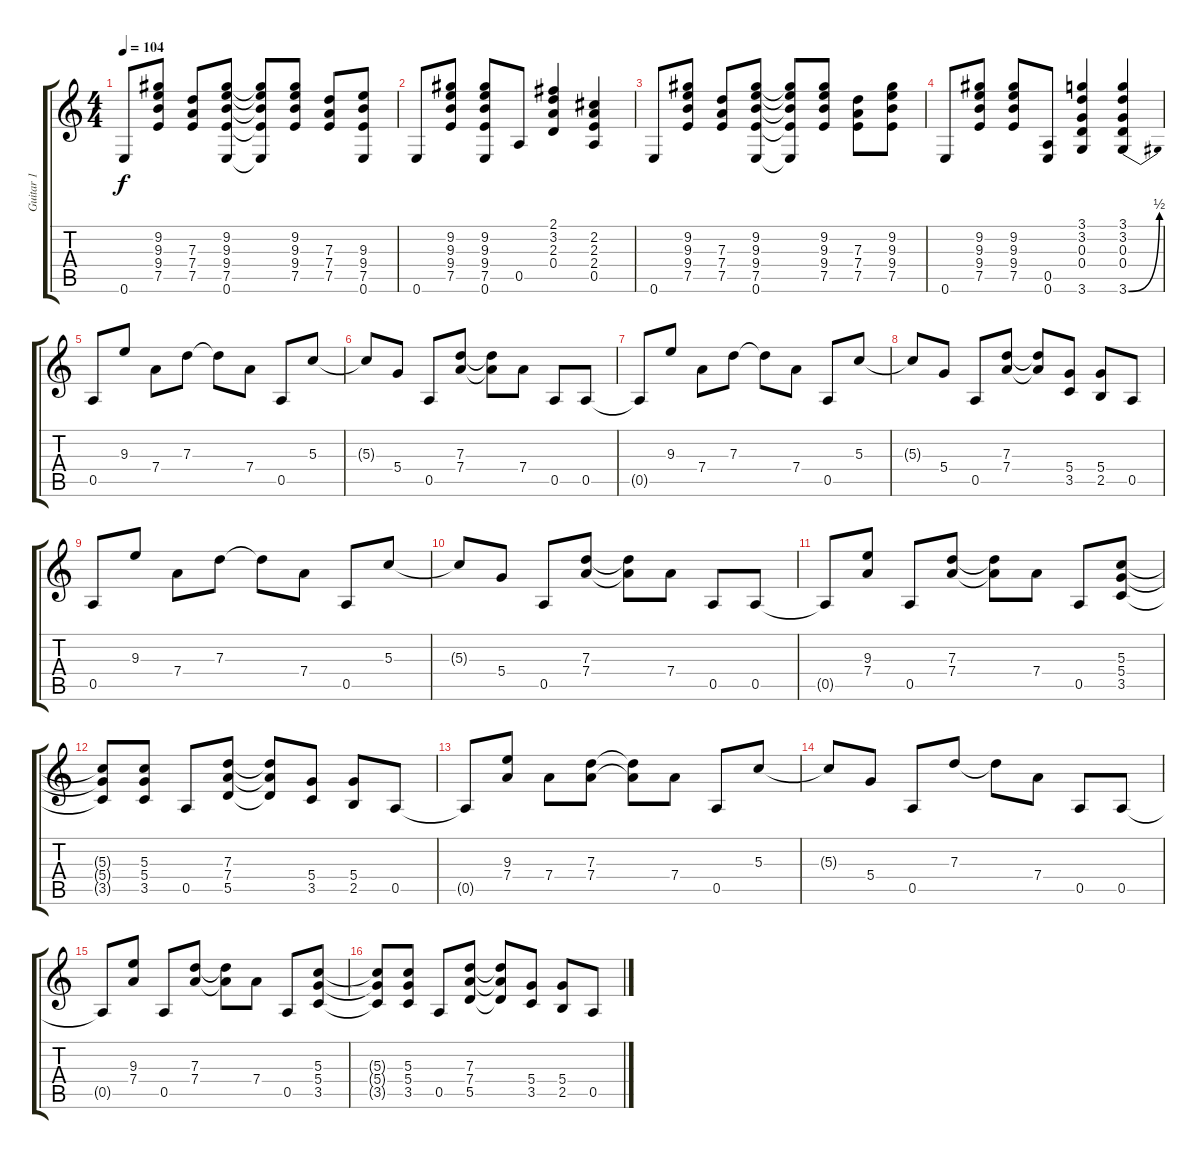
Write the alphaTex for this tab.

\track ("Guitar 1" "Guitar 1") {instrument distortionguitar}
\staff {score tabs}
\tuning (E4 B3 G3 D3 A2 E2) {hide}
\ts (4 4)
\tempo 104
\clef g2
\ks c
0.6.8{dy f} (9.2 9.3 9.4 7.5).8 (7.3 7.4 7.5).8 (9.2 9.3 9.4 7.5 0.6).8 (9.2{t} 9.3{t} 9.4{t} 7.5{t} 0.6{t}).8 (9.2 9.3 9.4 7.5).8 (7.3 7.4 7.5).8 (9.3 9.4 7.5 0.6).8 |
0.6.8 (9.2 9.3 9.4 7.5).8 (9.2 9.3 9.4 7.5 0.6).8 0.5.8 (2.1 3.2 2.3 0.4).4 (2.2 2.3 2.4 0.5).4 |
0.6.8 (9.2 9.3 9.4 7.5).8 (7.3 7.4 7.5).8 (9.2 9.3 9.4 7.5 0.6).8 (9.2{t} 9.3{t} 9.4{t} 7.5{t} 0.6{t}).8 (9.2 9.3 9.4 7.5).8 (7.3 7.4 7.5).8 (9.2 9.3 9.4 7.5).8 |
0.6.8 (9.2 9.3 9.4 7.5).8 (9.2 9.3 9.4 7.5).8 (0.5 0.6).8 (3.1 3.2 0.3 0.4 3.6).4 (3.1 3.2 0.3 0.4 3.6{be (bend 0 0 60 2)}).4 |
0.5.8 9.3.8 7.4.8 7.3.8 7.3{t}.8 7.4.8 0.5.8 5.3.8 |
5.3{t}.8 5.4.8 0.5.8 (7.3 7.4).8 (7.3{t} 7.4{t}).8 7.4.8 0.5.8 0.5.8 |
0.5{t}.8 9.3.8 7.4.8 7.3.8 7.3{t}.8 7.4.8 0.5.8 5.3.8 |
5.3{t}.8 5.4.8 0.5.8 (7.3 7.4).8 (7.3{t} 7.4{t}).8 (5.4 3.5).8 (5.4 2.5).8 0.5.8 |
0.5.8 9.3.8 7.4.8 7.3.8 7.3{t}.8 7.4.8 0.5.8 5.3.8 |
5.3{t}.8 5.4.8 0.5.8 (7.3 7.4).8 (7.3{t} 7.4{t}).8 7.4.8 0.5.8 0.5.8 |
0.5{t}.8 (9.3 7.4).8 0.5.8 (7.3 7.4).8 (7.3{t} 7.4{t}).8 7.4.8 0.5.8 (5.3 5.4 3.5).8 |
(5.3{t} 5.4{t} 3.5{t}).8 (5.3 5.4 3.5).8 0.5.8 (7.3 7.4 5.5).8 (7.3{t} 7.4{t} 5.5{t}).8 (5.4 3.5).8 (5.4 2.5).8 0.5.8 |
0.5{t}.8 (9.3 7.4).8 7.4.8 (7.3 7.4).8 (7.3{t} 7.4{t}).8 7.4.8 0.5.8 5.3.8 |
5.3{t}.8 5.4.8 0.5.8 7.3.8 7.3{t}.8 7.4.8 0.5.8 0.5.8 |
0.5{t}.8 (9.3 7.4).8 0.5.8 (7.3 7.4).8 (7.3{t} 7.4{t}).8 7.4.8 0.5.8 (5.3 5.4 3.5).8 |
(5.3{t} 5.4{t} 3.5{t}).8 (5.3 5.4 3.5).8 0.5.8 (7.3 7.4 5.5).8 (7.3{t} 7.4{t} 5.5{t}).8 (5.4 3.5).8 (5.4 2.5).8 0.5.8
